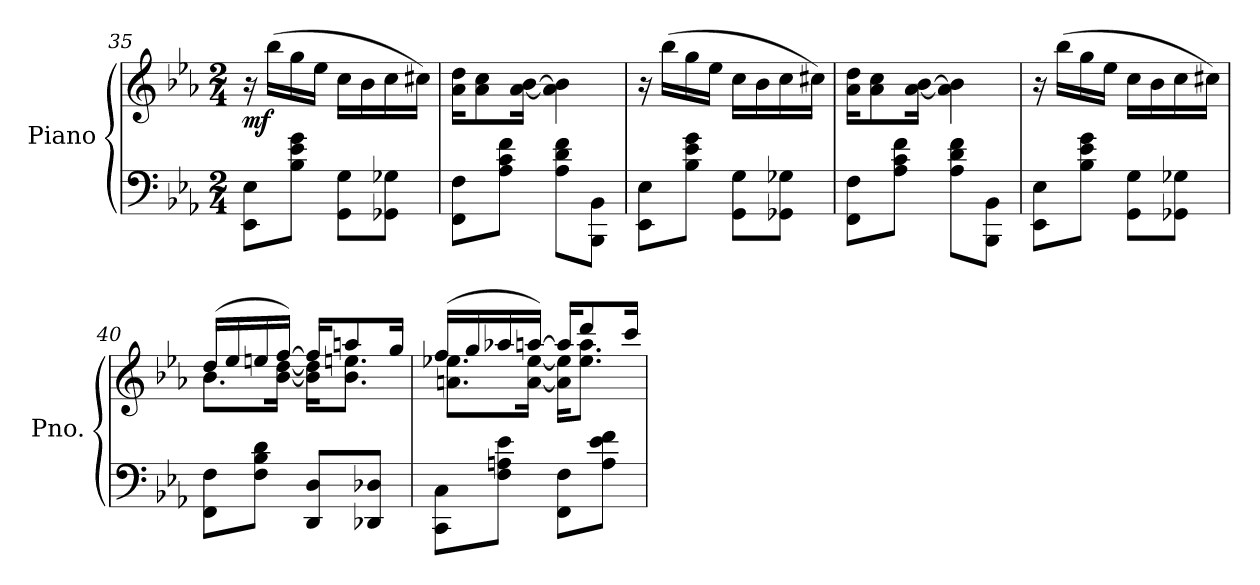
**kern	**kern	**dynam
*part1	*part1	*part1
*staff2	*staff1	*staff1/2
*I"Piano	*	*
*I'Pno.	*	*
*clefF4	*clefG2	*
*k[b-e-a-]	*k[b-e-a-]	*
*M2/4	*M2/4	*
=35	=35	=35
!	!	!LO:DY:b
8EE-\ 8E-\L	16r	mf
.	(>16bb-\LL	.
8B-\ 8e-\ 8g\J	16gg\	.
.	16ee-\JJ	.
8GG\ 8G\L	16cc\LL	.
.	16b-\	.
8GG-X\ 8G-X\J	16cc\	.
.	16cc#X\JJ)	.
=36	=36	=36
8FF\ 8F\L	16a-\ 16dd\KL	.
.	8a-\ 8cc\	.
8A-\ 8c\ 8f\J	.	.
.	[16a-\ [16b-\Jk	.
8A-\ 8d\ 8f\L	4a-\] 4b-\]	.
8BBB-\ 8BB-\J	.	.
=37	=37	=37
8EE-\ 8E-\L	16r	.
.	(>16bb-\LL	.
8B-\ 8e-\ 8g\J	16gg\	.
.	16ee-\JJ	.
8GG\ 8G\L	16cc\LL	.
.	16b-\	.
8GG-X\ 8G-X\J	16cc\	.
.	16cc#X\JJ)	.
=38	=38	=38
8FF\ 8F\L	16a-\ 16dd\KL	.
.	8a-\ 8cc\	.
8A-\ 8c\ 8f\J	.	.
.	[16a-\ [16b-\Jk	.
8A-\ 8d\ 8f\L	4a-\] 4b-\]	.
8BBB-\ 8BB-\J	.	.
=39	=39	=39
8EE-\ 8E-\L	16r	.
.	(>16bb-\LL	.
8B-\ 8e-\ 8g\J	16gg\	.
.	16ee-\JJ	.
8GG\ 8G\L	16cc\LL	.
.	16b-\	.
8GG-X\ 8G-X\J	16cc\	.
.	16cc#X\JJ)	.
!!LO:PB:g=z
=40	=40	=40
*	*^	*
8FF\ 8F\L	(>16dd/LL	8.b-\L	.
.	16ee-/	.	.
8F\ 8B-\ 8d\J	16een/	.	.
.	[16ff/JJ)	[16b-\ [16dd\Jk	.
8DD/ 8D/L	16ff/KL]	16b-\] 16dd\]KL	.
.	8aan/	8.b-\ 8.een\J	.
8DD-X/ 8D-X/J	.	.	.
.	16gg/Jk	.	.
=41	=41	=41	=41
8CC\ 8C\L	(>16ff/LL	8.an\ 8.ee-X\L	.
.	16gg/	.	.
8F\ 8An\ 8e-\J	16aa-X/	.	.
.	[16aan/JJ)	[16a\ [16ee-\Jk	.
8FF\ 8F\L	16aa/KL]	16a\] 16ee-\]KL	.
.	8ddd/	8.ee-\ 8.aa\J	.
8A\ 8e-\ 8f\J	.	.	.
.	16ccc/Jk	.	.
*	*v	*v	*
=	=	=
*-	*-	*-
